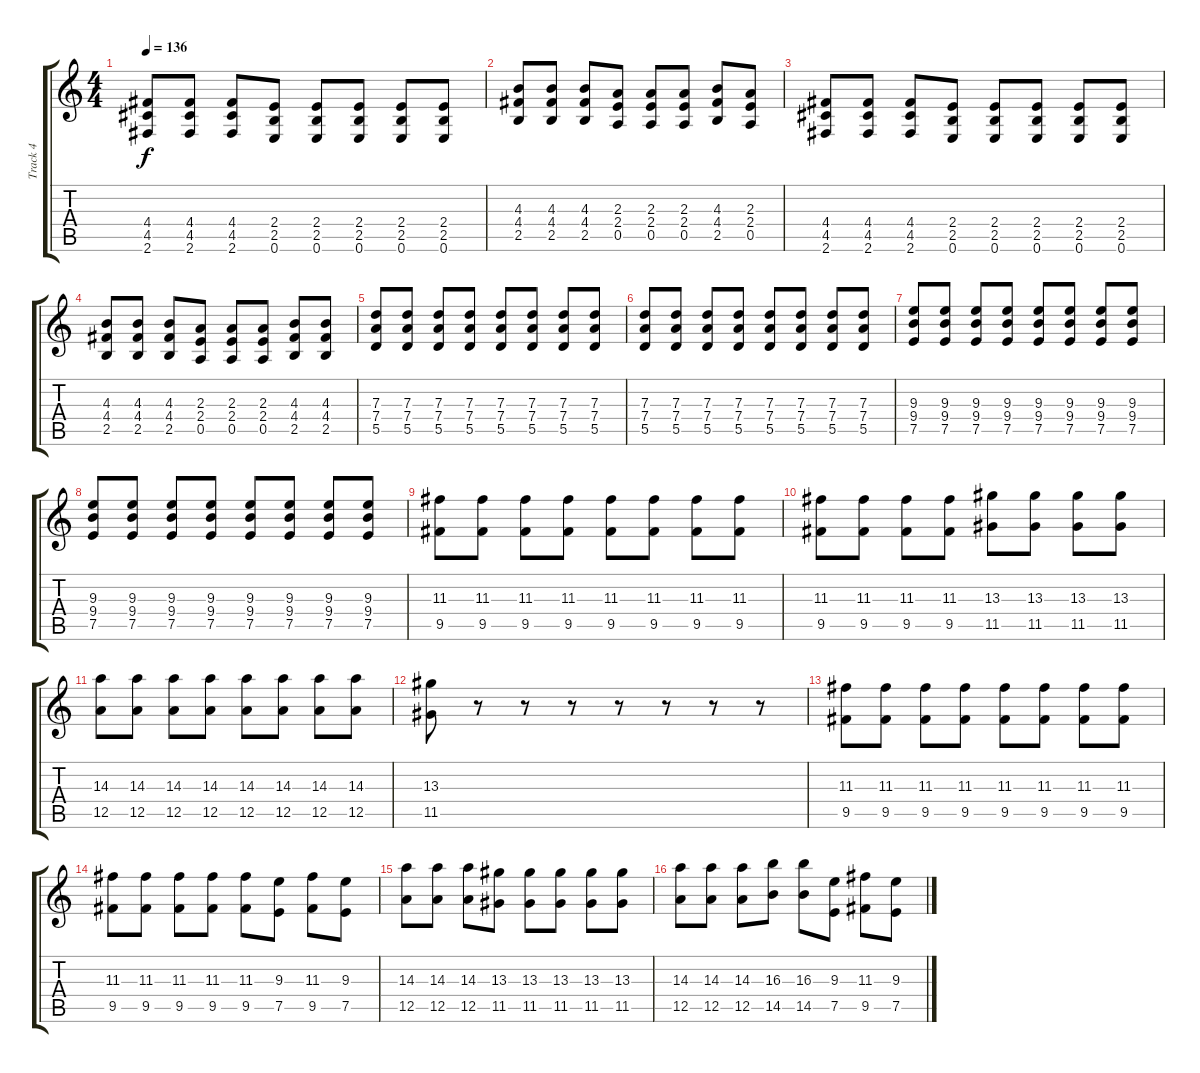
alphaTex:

\track ("Track 4" "Track 4") {instrument distortionguitar}
\staff {score tabs}
\tuning (E4 B3 G3 D3 A2 E2) {hide}
\ts (4 4)
\tempo 136
\clef g2
\ks c
(4.4 4.5 2.6).8{dy f} (4.4 4.5 2.6).8 (4.4 4.5 2.6).8 (2.4 2.5 0.6).8 (2.4 2.5 0.6).8 (2.4 2.5 0.6).8 (2.4 2.5 0.6).8 (2.4 2.5 0.6).8 |
(4.3 4.4 2.5).8 (4.3 4.4 2.5).8 (4.3 4.4 2.5).8 (2.3 2.4 0.5).8 (2.3 2.4 0.5).8 (2.3 2.4 0.5).8 (4.3 4.4 2.5).8 (2.3 2.4 0.5).8 |
(4.4 4.5 2.6).8 (4.4 4.5 2.6).8 (4.4 4.5 2.6).8 (2.4 2.5 0.6).8 (2.4 2.5 0.6).8 (2.4 2.5 0.6).8 (2.4 2.5 0.6).8 (2.4 2.5 0.6).8 |
(4.3 4.4 2.5).8 (4.3 4.4 2.5).8 (4.3 4.4 2.5).8 (2.3 2.4 0.5).8 (2.3 2.4 0.5).8 (2.3 2.4 0.5).8 (4.3 4.4 2.5).8 (4.3 4.4 2.5).8 |
(7.3 7.4 5.5).8 (7.3 7.4 5.5).8 (7.3 7.4 5.5).8 (7.3 7.4 5.5).8 (7.3 7.4 5.5).8 (7.3 7.4 5.5).8 (7.3 7.4 5.5).8 (7.3 7.4 5.5).8 |
(7.3 7.4 5.5).8 (7.3 7.4 5.5).8 (7.3 7.4 5.5).8 (7.3 7.4 5.5).8 (7.3 7.4 5.5).8 (7.3 7.4 5.5).8 (7.3 7.4 5.5).8 (7.3 7.4 5.5).8 |
(9.3 9.4 7.5).8 (9.3 9.4 7.5).8 (9.3 9.4 7.5).8 (9.3 9.4 7.5).8 (9.3 9.4 7.5).8 (9.3 9.4 7.5).8 (9.3 9.4 7.5).8 (9.3 9.4 7.5).8 |
(9.3 9.4 7.5).8 (9.3 9.4 7.5).8 (9.3 9.4 7.5).8 (9.3 9.4 7.5).8 (9.3 9.4 7.5).8 (9.3 9.4 7.5).8 (9.3 9.4 7.5).8 (9.3 9.4 7.5).8 |
(11.3 9.5).8 (11.3 9.5).8 (11.3 9.5).8 (11.3 9.5).8 (11.3 9.5).8 (11.3 9.5).8 (11.3 9.5).8 (11.3 9.5).8 |
(11.3 9.5).8 (11.3 9.5).8 (11.3 9.5).8 (11.3 9.5).8 (13.3 11.5).8 (13.3 11.5).8 (13.3 11.5).8 (13.3 11.5).8 |
(14.3 12.5).8 (14.3 12.5).8 (14.3 12.5).8 (14.3 12.5).8 (14.3 12.5).8 (14.3 12.5).8 (14.3 12.5).8 (14.3 12.5).8 |
(13.3 11.5).8 r.8 r.8 r.8 r.8 r.8 r.8 r.8 |
(11.3 9.5).8 (11.3 9.5).8 (11.3 9.5).8 (11.3 9.5).8 (11.3 9.5).8 (11.3 9.5).8 (11.3 9.5).8 (11.3 9.5).8 |
(11.3 9.5).8 (11.3 9.5).8 (11.3 9.5).8 (11.3 9.5).8 (11.3 9.5).8 (9.3 7.5).8 (11.3 9.5).8 (9.3 7.5).8 |
(14.3 12.5).8 (14.3 12.5).8 (14.3 12.5).8 (13.3 11.5).8 (13.3 11.5).8 (13.3 11.5).8 (13.3 11.5).8 (13.3 11.5).8 |
(14.3 12.5).8 (14.3 12.5).8 (14.3 12.5).8 (16.3 14.5).8 (16.3 14.5).8 (9.3 7.5).8 (11.3 9.5).8 (9.3 7.5).8
